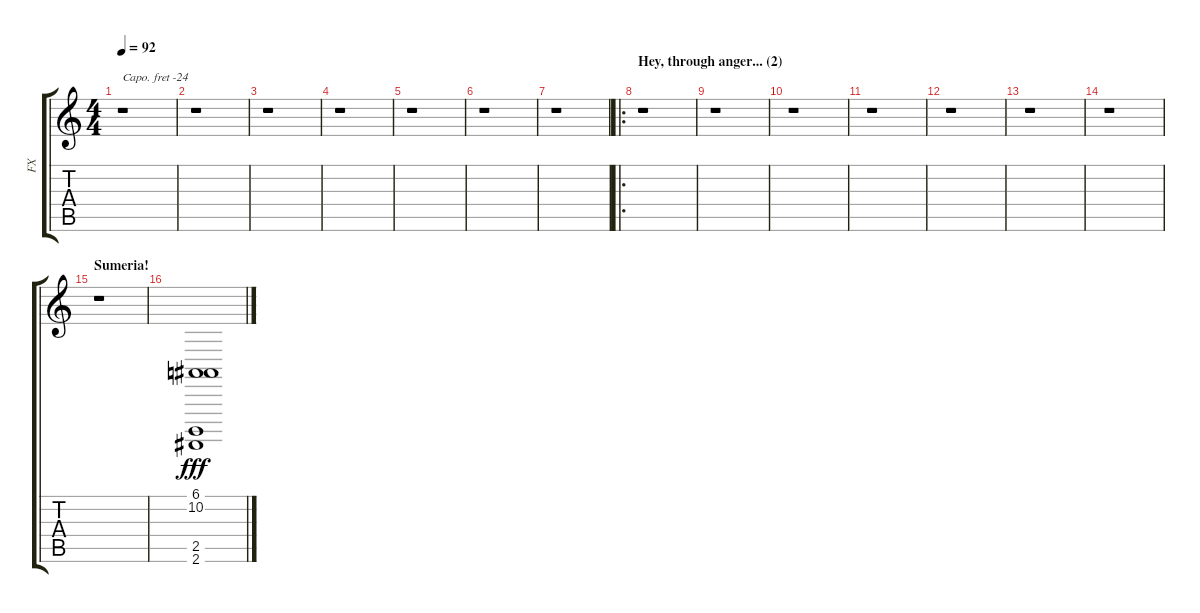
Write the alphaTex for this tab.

\track ("FX" "FX") {instrument pad5bowed}
\staff {score tabs}
\capo -24
\tuning (E4 B3 G3 D3 A2 E2) {hide}
\ts (4 4)
\tempo 92
\clef g2
\ks c
r.1{dy fff} |
r.1 |
r.1 |
r.1 |
r.1 |
r.1 |
r.1 |
\ro
\section ("" "Hey, through anger... (2)")
r.1 |
r.1 |
r.1 |
r.1 |
r.1 |
r.1 |
r.1 |
\section ("" "Sumeria!")
r.1 |
(6.1 10.2 2.5 2.6).1
